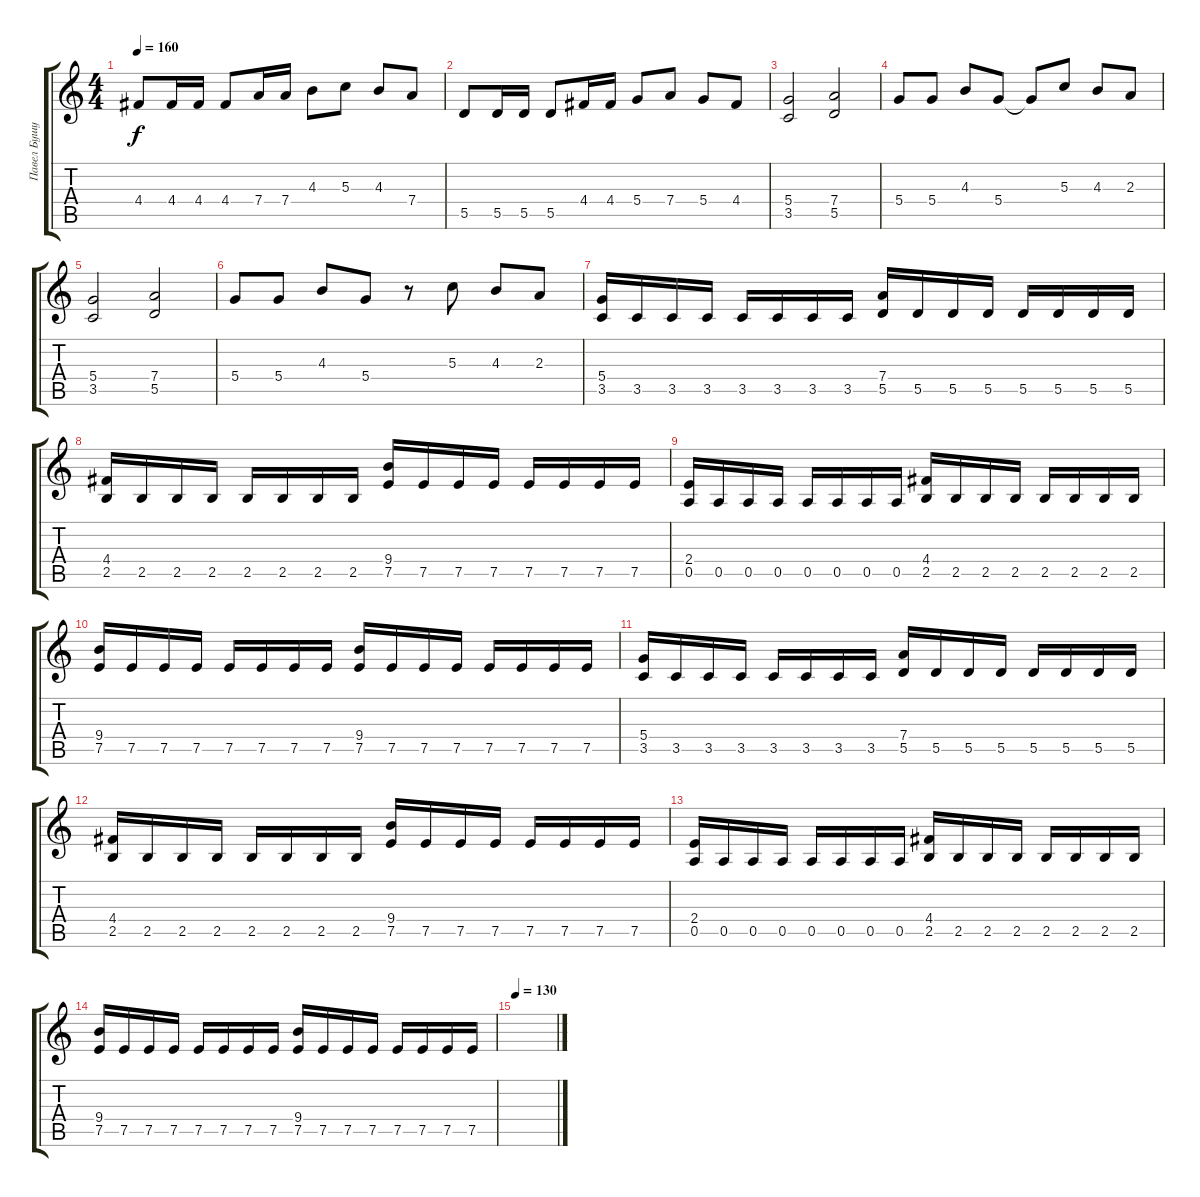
\track ("Павел Бушуев" "Павел Бушу") {instrument distortionguitar}
\staff {score tabs}
\tuning (E4 B3 G3 D3 A2 E2) {hide}
\ts (4 4)
\tempo 160
\clef g2
\ks c
4.4.8{dy f} 4.4.16 4.4.16 4.4.8 7.4.16 7.4.16 4.3.8 5.3.8 4.3.8 7.4.8 |
5.5.8 5.5.16 5.5.16 5.5.8 4.4.16 4.4.16 5.4.8 7.4.8 5.4.8 4.4.8 |
(5.4 3.5).2 (7.4 5.5).2 |
5.4.8 5.4.8 4.3.8 5.4.8 5.4{t}.8 5.3.8 4.3.8 2.3.8 |
(5.4 3.5).2 (7.4 5.5).2 |
5.4.8 5.4.8 4.3.8 5.4.8 r.8 5.3.8 4.3.8 2.3.8 |
(5.4 3.5).16 3.5.16 3.5.16 3.5.16 3.5.16 3.5.16 3.5.16 3.5.16 (7.4 5.5).16 5.5.16 5.5.16 5.5.16 5.5.16 5.5.16 5.5.16 5.5.16 |
(4.4 2.5).16 2.5.16 2.5.16 2.5.16 2.5.16 2.5.16 2.5.16 2.5.16 (9.4 7.5).16 7.5.16 7.5.16 7.5.16 7.5.16 7.5.16 7.5.16 7.5.16 |
(2.4 0.5).16 0.5.16 0.5.16 0.5.16 0.5.16 0.5.16 0.5.16 0.5.16 (4.4 2.5).16 2.5.16 2.5.16 2.5.16 2.5.16 2.5.16 2.5.16 2.5.16 |
(9.4 7.5).16 7.5.16 7.5.16 7.5.16 7.5.16 7.5.16 7.5.16 7.5.16 (9.4 7.5).16 7.5.16 7.5.16 7.5.16 7.5.16 7.5.16 7.5.16 7.5.16 |
(5.4 3.5).16 3.5.16 3.5.16 3.5.16 3.5.16 3.5.16 3.5.16 3.5.16 (7.4 5.5).16 5.5.16 5.5.16 5.5.16 5.5.16 5.5.16 5.5.16 5.5.16 |
(4.4 2.5).16 2.5.16 2.5.16 2.5.16 2.5.16 2.5.16 2.5.16 2.5.16 (9.4 7.5).16 7.5.16 7.5.16 7.5.16 7.5.16 7.5.16 7.5.16 7.5.16 |
(2.4 0.5).16 0.5.16 0.5.16 0.5.16 0.5.16 0.5.16 0.5.16 0.5.16 (4.4 2.5).16 2.5.16 2.5.16 2.5.16 2.5.16 2.5.16 2.5.16 2.5.16 |
(9.4 7.5).16 7.5.16 7.5.16 7.5.16 7.5.16 7.5.16 7.5.16 7.5.16 (9.4 7.5).16 7.5.16 7.5.16 7.5.16 7.5.16 7.5.16 7.5.16 7.5.16 |
\tempo 130
